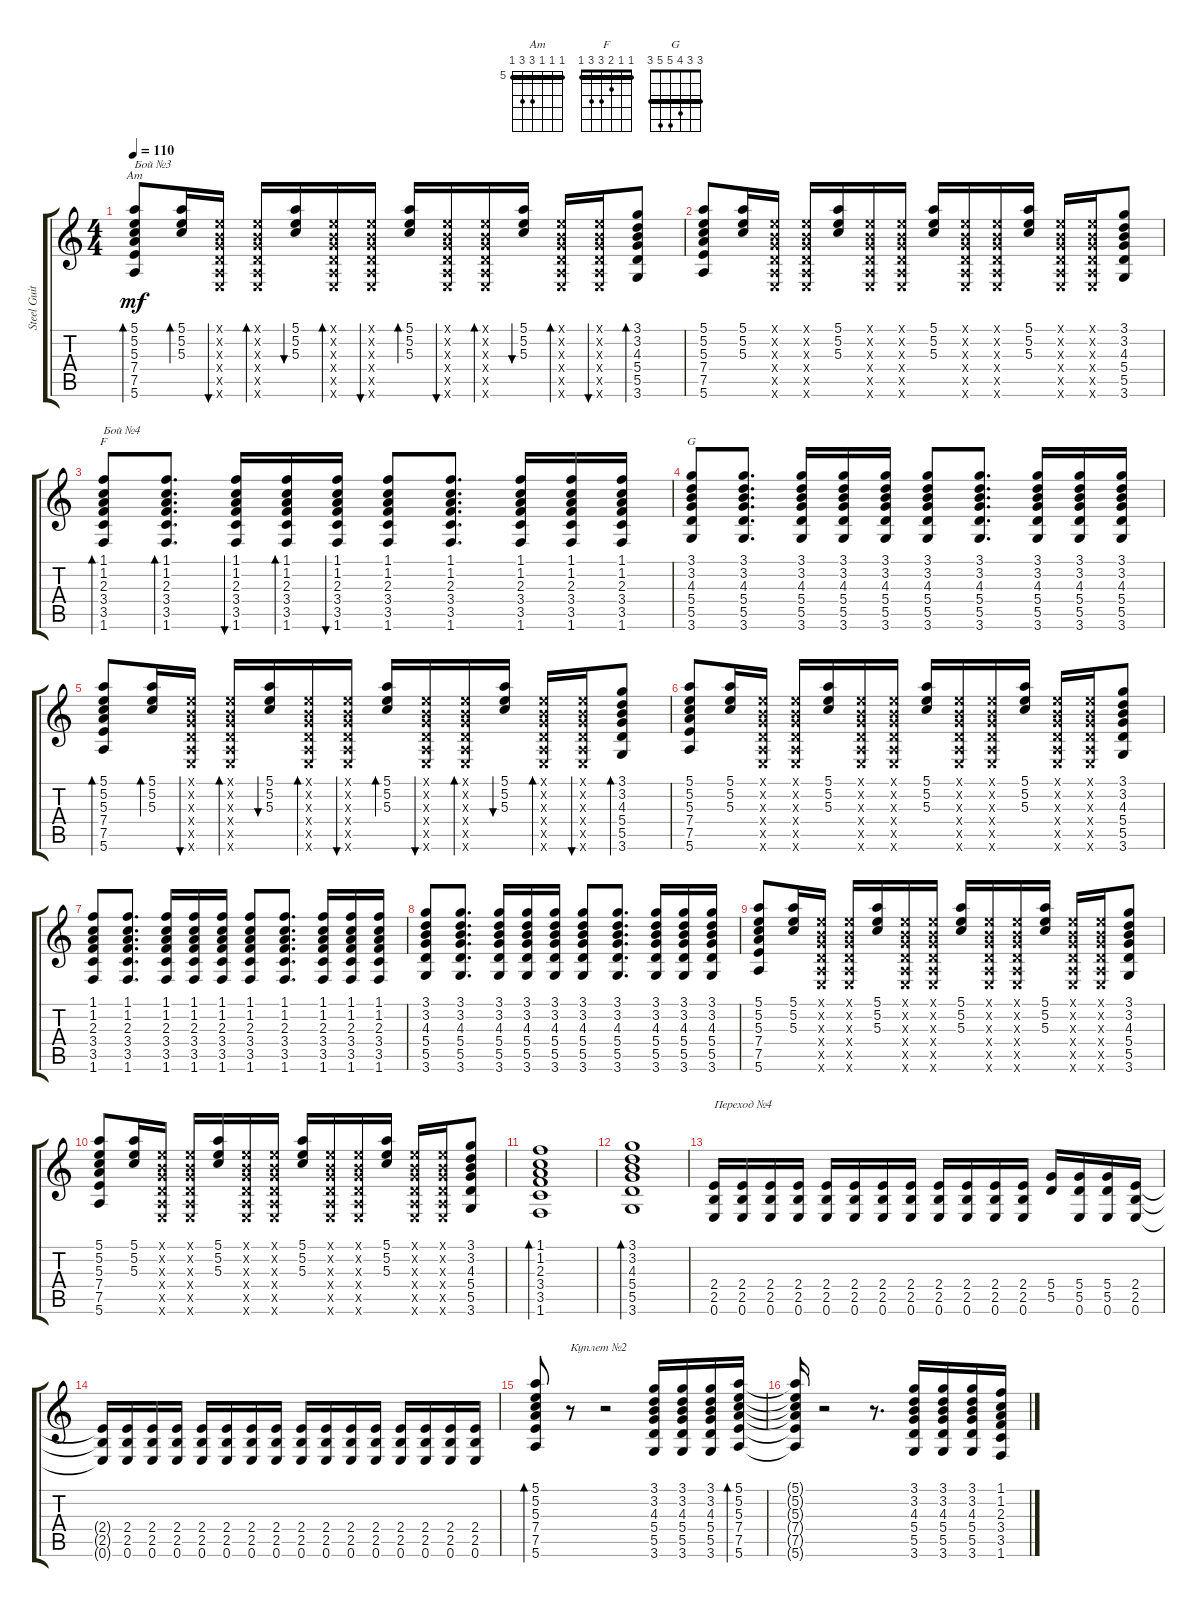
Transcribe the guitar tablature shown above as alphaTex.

\track ("Steel Guitar" "Steel Guit") {instrument acousticguitarsteel}
\staff {score tabs}
\tuning (E4 B3 G3 D3 A2 E2) {hide}
\chord ("Am" 5 5 5 7 7 5) {firstfret 5 barre 5}
\chord ("F" 1 1 2 3 3 1) {barre 1}
\chord ("G" 3 3 4 5 5 3) {barre 3}
\ts (4 4)
\tempo 110
\clef g2
\ks c
(5.1 5.2 5.3 7.4 7.5 5.6).8{bd 30 ch "Am" txt "Бой №3" dy mf} (5.1 5.2 5.3).16{bd 30} (0.1{x} 0.2{x} 0.3{x} 0.4{x} 0.5{x} 0.6{x}).16{bu 30} (0.1{x} 0.2{x} 0.3{x} 0.4{x} 0.5{x} 0.6{x}).16{bd 30} (5.1 5.2 5.3).16{bu 30} (0.1{x} 0.2{x} 0.3{x} 0.4{x} 0.5{x} 0.6{x}).16{bd 30} (0.1{x} 0.2{x} 0.3{x} 0.4{x} 0.5{x} 0.6{x}).16{bu 30} (5.1 5.2 5.3).16{bd 30} (0.1{x} 0.2{x} 0.3{x} 0.4{x} 0.5{x} 0.6{x}).16{bu 30} (0.1{x} 0.2{x} 0.3{x} 0.4{x} 0.5{x} 0.6{x}).16{bd 30} (5.1 5.2 5.3).16{bu 30} (0.1{x} 0.2{x} 0.3{x} 0.4{x} 0.5{x} 0.6{x}).16{bd 30} (0.1{x} 0.2{x} 0.3{x} 0.4{x} 0.5{x} 0.6{x}).16{bu 30} (3.1 3.2 4.3 5.4 5.5 3.6).8{bd 30} |
(5.1 5.2 5.3 7.4 7.5 5.6).8 (5.1 5.2 5.3).16 (0.1{x} 0.2{x} 0.3{x} 0.4{x} 0.5{x} 0.6{x}).16 (0.1{x} 0.2{x} 0.3{x} 0.4{x} 0.5{x} 0.6{x}).16 (5.1 5.2 5.3).16 (0.1{x} 0.2{x} 0.3{x} 0.4{x} 0.5{x} 0.6{x}).16 (0.1{x} 0.2{x} 0.3{x} 0.4{x} 0.5{x} 0.6{x}).16 (5.1 5.2 5.3).16 (0.1{x} 0.2{x} 0.3{x} 0.4{x} 0.5{x} 0.6{x}).16 (0.1{x} 0.2{x} 0.3{x} 0.4{x} 0.5{x} 0.6{x}).16 (5.1 5.2 5.3).16 (0.1{x} 0.2{x} 0.3{x} 0.4{x} 0.5{x} 0.6{x}).16 (0.1{x} 0.2{x} 0.3{x} 0.4{x} 0.5{x} 0.6{x}).16 (3.1 3.2 4.3 5.4 5.5 3.6).8 |
(1.1 1.2 2.3 3.4 3.5 1.6).8{bd 30 ch "F" txt "Бой №4"} (1.1 1.2 2.3 3.4 3.5 1.6).8{d bd 30} (1.1 1.2 2.3 3.4 3.5 1.6).16{bu 30} (1.1 1.2 2.3 3.4 3.5 1.6).16{bd 30} (1.1 1.2 2.3 3.4 3.5 1.6).16{bu 30} (1.1 1.2 2.3 3.4 3.5 1.6).8 (1.1 1.2 2.3 3.4 3.5 1.6).8{d} (1.1 1.2 2.3 3.4 3.5 1.6).16 (1.1 1.2 2.3 3.4 3.5 1.6).16 (1.1 1.2 2.3 3.4 3.5 1.6).16 |
(3.1 3.2 4.3 5.4 5.5 3.6).8{ch "G"} (3.1 3.2 4.3 5.4 5.5 3.6).8{d} (3.1 3.2 4.3 5.4 5.5 3.6).16 (3.1 3.2 4.3 5.4 5.5 3.6).16 (3.1 3.2 4.3 5.4 5.5 3.6).16 (3.1 3.2 4.3 5.4 5.5 3.6).8 (3.1 3.2 4.3 5.4 5.5 3.6).8{d} (3.1 3.2 4.3 5.4 5.5 3.6).16 (3.1 3.2 4.3 5.4 5.5 3.6).16 (3.1 3.2 4.3 5.4 5.5 3.6).16 |
(5.1 5.2 5.3 7.4 7.5 5.6).8{bd 30} (5.1 5.2 5.3).16{bd 30} (0.1{x} 0.2{x} 0.3{x} 0.4{x} 0.5{x} 0.6{x}).16{bu 30} (0.1{x} 0.2{x} 0.3{x} 0.4{x} 0.5{x} 0.6{x}).16{bd 30} (5.1 5.2 5.3).16{bu 30} (0.1{x} 0.2{x} 0.3{x} 0.4{x} 0.5{x} 0.6{x}).16{bd 30} (0.1{x} 0.2{x} 0.3{x} 0.4{x} 0.5{x} 0.6{x}).16{bu 30} (5.1 5.2 5.3).16{bd 30} (0.1{x} 0.2{x} 0.3{x} 0.4{x} 0.5{x} 0.6{x}).16{bu 30} (0.1{x} 0.2{x} 0.3{x} 0.4{x} 0.5{x} 0.6{x}).16{bd 30} (5.1 5.2 5.3).16{bu 30} (0.1{x} 0.2{x} 0.3{x} 0.4{x} 0.5{x} 0.6{x}).16{bd 30} (0.1{x} 0.2{x} 0.3{x} 0.4{x} 0.5{x} 0.6{x}).16{bu 30} (3.1 3.2 4.3 5.4 5.5 3.6).8{bd 30} |
(5.1 5.2 5.3 7.4 7.5 5.6).8 (5.1 5.2 5.3).16 (0.1{x} 0.2{x} 0.3{x} 0.4{x} 0.5{x} 0.6{x}).16 (0.1{x} 0.2{x} 0.3{x} 0.4{x} 0.5{x} 0.6{x}).16 (5.1 5.2 5.3).16 (0.1{x} 0.2{x} 0.3{x} 0.4{x} 0.5{x} 0.6{x}).16 (0.1{x} 0.2{x} 0.3{x} 0.4{x} 0.5{x} 0.6{x}).16 (5.1 5.2 5.3).16 (0.1{x} 0.2{x} 0.3{x} 0.4{x} 0.5{x} 0.6{x}).16 (0.1{x} 0.2{x} 0.3{x} 0.4{x} 0.5{x} 0.6{x}).16 (5.1 5.2 5.3).16 (0.1{x} 0.2{x} 0.3{x} 0.4{x} 0.5{x} 0.6{x}).16 (0.1{x} 0.2{x} 0.3{x} 0.4{x} 0.5{x} 0.6{x}).16 (3.1 3.2 4.3 5.4 5.5 3.6).8 |
(1.1 1.2 2.3 3.4 3.5 1.6).8 (1.1 1.2 2.3 3.4 3.5 1.6).8{d} (1.1 1.2 2.3 3.4 3.5 1.6).16 (1.1 1.2 2.3 3.4 3.5 1.6).16 (1.1 1.2 2.3 3.4 3.5 1.6).16 (1.1 1.2 2.3 3.4 3.5 1.6).8 (1.1 1.2 2.3 3.4 3.5 1.6).8{d} (1.1 1.2 2.3 3.4 3.5 1.6).16 (1.1 1.2 2.3 3.4 3.5 1.6).16 (1.1 1.2 2.3 3.4 3.5 1.6).16 |
(3.1 3.2 4.3 5.4 5.5 3.6).8 (3.1 3.2 4.3 5.4 5.5 3.6).8{d} (3.1 3.2 4.3 5.4 5.5 3.6).16 (3.1 3.2 4.3 5.4 5.5 3.6).16 (3.1 3.2 4.3 5.4 5.5 3.6).16 (3.1 3.2 4.3 5.4 5.5 3.6).8 (3.1 3.2 4.3 5.4 5.5 3.6).8{d} (3.1 3.2 4.3 5.4 5.5 3.6).16 (3.1 3.2 4.3 5.4 5.5 3.6).16 (3.1 3.2 4.3 5.4 5.5 3.6).16 |
(5.1 5.2 5.3 7.4 7.5 5.6).8 (5.1 5.2 5.3).16 (0.1{x} 0.2{x} 0.3{x} 0.4{x} 0.5{x} 0.6{x}).16 (0.1{x} 0.2{x} 0.3{x} 0.4{x} 0.5{x} 0.6{x}).16 (5.1 5.2 5.3).16 (0.1{x} 0.2{x} 0.3{x} 0.4{x} 0.5{x} 0.6{x}).16 (0.1{x} 0.2{x} 0.3{x} 0.4{x} 0.5{x} 0.6{x}).16 (5.1 5.2 5.3).16 (0.1{x} 0.2{x} 0.3{x} 0.4{x} 0.5{x} 0.6{x}).16 (0.1{x} 0.2{x} 0.3{x} 0.4{x} 0.5{x} 0.6{x}).16 (5.1 5.2 5.3).16 (0.1{x} 0.2{x} 0.3{x} 0.4{x} 0.5{x} 0.6{x}).16 (0.1{x} 0.2{x} 0.3{x} 0.4{x} 0.5{x} 0.6{x}).16 (3.1 3.2 4.3 5.4 5.5 3.6).8 |
(5.1 5.2 5.3 7.4 7.5 5.6).8 (5.1 5.2 5.3).16 (0.1{x} 0.2{x} 0.3{x} 0.4{x} 0.5{x} 0.6{x}).16 (0.1{x} 0.2{x} 0.3{x} 0.4{x} 0.5{x} 0.6{x}).16 (5.1 5.2 5.3).16 (0.1{x} 0.2{x} 0.3{x} 0.4{x} 0.5{x} 0.6{x}).16 (0.1{x} 0.2{x} 0.3{x} 0.4{x} 0.5{x} 0.6{x}).16 (5.1 5.2 5.3).16 (0.1{x} 0.2{x} 0.3{x} 0.4{x} 0.5{x} 0.6{x}).16 (0.1{x} 0.2{x} 0.3{x} 0.4{x} 0.5{x} 0.6{x}).16 (5.1 5.2 5.3).16 (0.1{x} 0.2{x} 0.3{x} 0.4{x} 0.5{x} 0.6{x}).16 (0.1{x} 0.2{x} 0.3{x} 0.4{x} 0.5{x} 0.6{x}).16 (3.1 3.2 4.3 5.4 5.5 3.6).8 |
(1.1 1.2 2.3 3.4 3.5 1.6).1{bd 30} |
(3.1 3.2 4.3 5.4 5.5 3.6).1{bd 30} |
(2.4 2.5 0.6).16{txt "Переход №4"} (2.4 2.5 0.6).16 (2.4 2.5 0.6).16 (2.4 2.5 0.6).16 (2.4 2.5 0.6).16 (2.4 2.5 0.6).16 (2.4 2.5 0.6).16 (2.4 2.5 0.6).16 (2.4 2.5 0.6).16 (2.4 2.5 0.6).16 (2.4 2.5 0.6).16 (2.4 2.5 0.6).16 (5.4 5.5).16 (5.4 5.5 0.6).16 (5.4 5.5 0.6).16 (2.4 2.5 0.6).16 |
(2.4{t} 2.5{t} 0.6{t}).16 (2.4 2.5 0.6).16 (2.4 2.5 0.6).16 (2.4 2.5 0.6).16 (2.4 2.5 0.6).16 (2.4 2.5 0.6).16 (2.4 2.5 0.6).16 (2.4 2.5 0.6).16 (2.4 2.5 0.6).16 (2.4 2.5 0.6).16 (2.4 2.5 0.6).16 (2.4 2.5 0.6).16 (2.4 2.5 0.6).16 (2.4 2.5 0.6).16 (2.4 2.5 0.6).16 (2.4 2.5 0.6).16 |
(5.1 5.2 5.3 7.4 7.5 5.6).8{bd 30} r.8{txt "Куплет №2"} r.2 (3.1 3.2 4.3 5.4 5.5 3.6).16 (3.1 3.2 4.3 5.4 5.5 3.6).16 (3.1 3.2 4.3 5.4 5.5 3.6).16 (5.1 5.2 5.3 7.4 7.5 5.6).16{bd 30} |
(5.1{t} 5.2{t} 5.3{t} 7.4{t} 7.5{t} 5.6{t}).16 r.2 r.8{d} (3.1 3.2 4.3 5.4 5.5 3.6).16 (3.1 3.2 4.3 5.4 5.5 3.6).16 (3.1 3.2 4.3 5.4 5.5 3.6).16 (1.1 1.2 2.3 3.4 3.5 1.6).16
